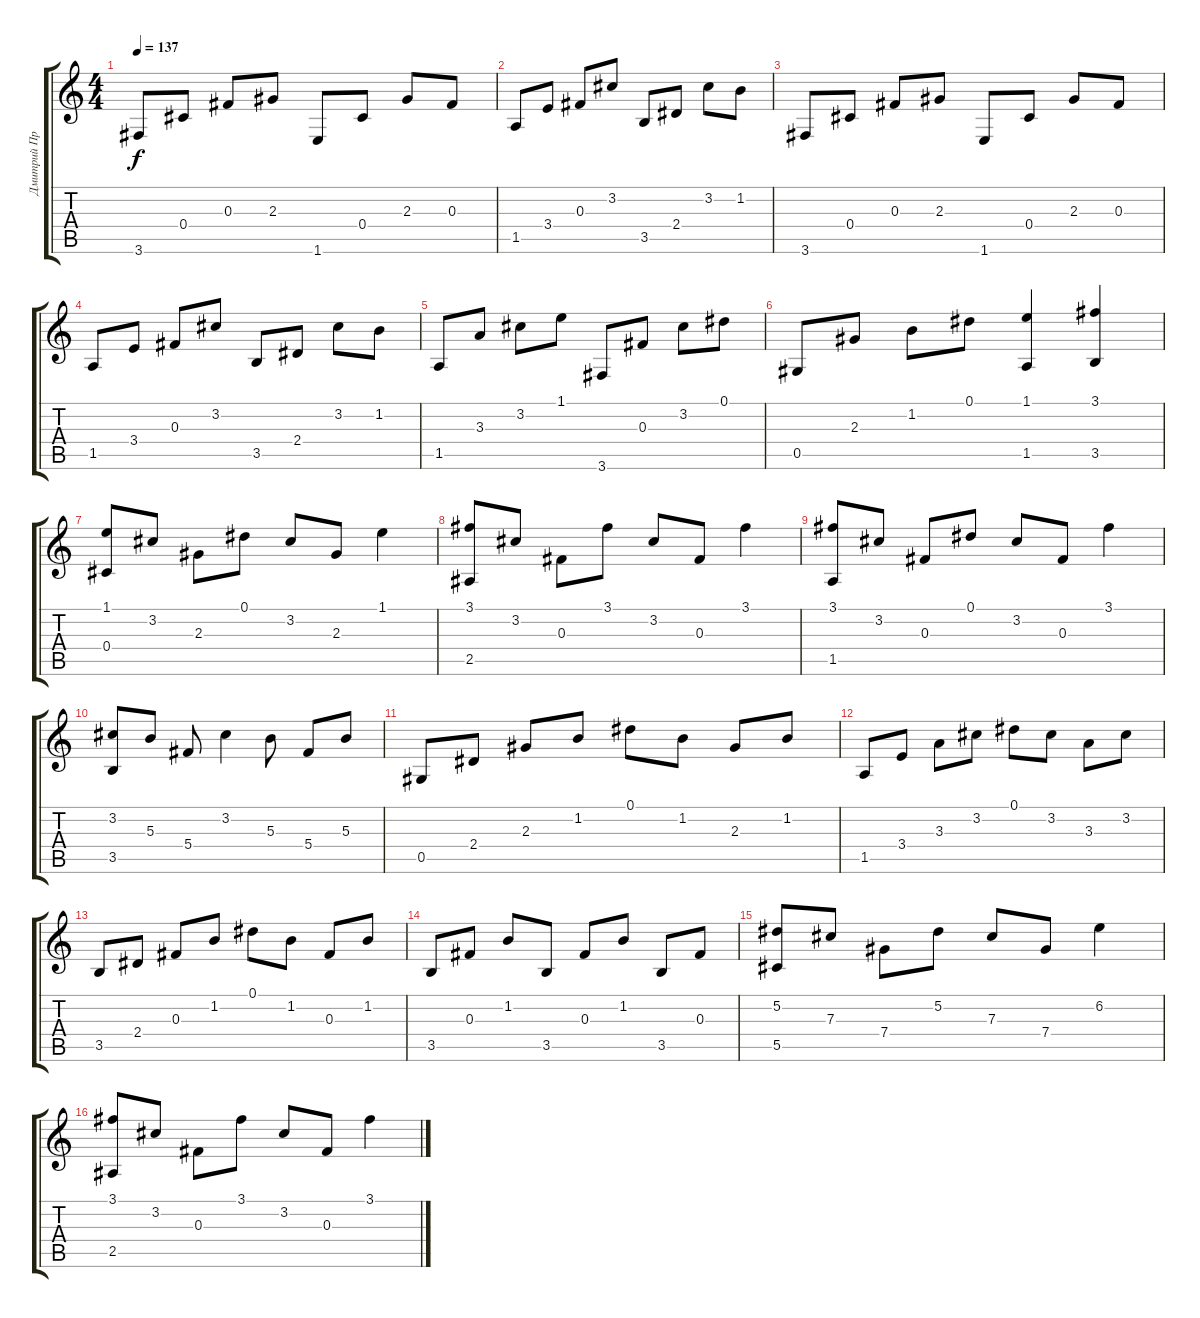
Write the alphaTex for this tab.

\track ("Дмитрий Процко" "Дмитрий Пр") {instrument acousticguitarsteel}
\staff {score tabs}
\tuning (Eb4 Bb3 Gb3 Db3 Ab2 Eb2) {hide}
\ts (4 4)
\tempo 137
\clef g2
\ks c
3.6.8{dy f} 0.4.8 0.3.8 2.3.8 1.6.8 0.4.8 2.3.8 0.3.8 |
1.5.8 3.4.8 0.3.8 3.2.8 3.5.8 2.4.8 3.2.8 1.2.8 |
3.6.8 0.4.8 0.3.8 2.3.8 1.6.8 0.4.8 2.3.8 0.3.8 |
1.5.8 3.4.8 0.3.8 3.2.8 3.5.8 2.4.8 3.2.8 1.2.8 |
1.5.8 3.3.8 3.2.8 1.1.8 3.6.8 0.3.8 3.2.8 0.1.8 |
0.5.8 2.3.8 1.2.8 0.1.8 (1.1 1.5).4 (3.1 3.5).4 |
(1.1 0.4).8 3.2.8 2.3.8 0.1.8 3.2.8 2.3.8 1.1.4 |
(3.1 2.5).8 3.2.8 0.3.8 3.1.8 3.2.8 0.3.8 3.1.4 |
(3.1 1.5).8 3.2.8 0.3.8 0.1.8 3.2.8 0.3.8 3.1.4 |
(3.2 3.5).8 5.3.8 5.4.8 3.2.4 5.3.8 5.4.8 5.3.8 |
0.5.8 2.4.8 2.3.8 1.2.8 0.1.8 1.2.8 2.3.8 1.2.8 |
1.5.8 3.4.8 3.3.8 3.2.8 0.1.8 3.2.8 3.3.8 3.2.8 |
3.5.8 2.4.8 0.3.8 1.2.8 0.1.8 1.2.8 0.3.8 1.2.8 |
3.5.8 0.3.8 1.2.8 3.5.8 0.3.8 1.2.8 3.5.8 0.3.8 |
(5.2 5.5).8 7.3.8 7.4.8 5.2.8 7.3.8 7.4.8 6.2.4 |
(3.1 2.5).8 3.2.8 0.3.8 3.1.8 3.2.8 0.3.8 3.1.4
